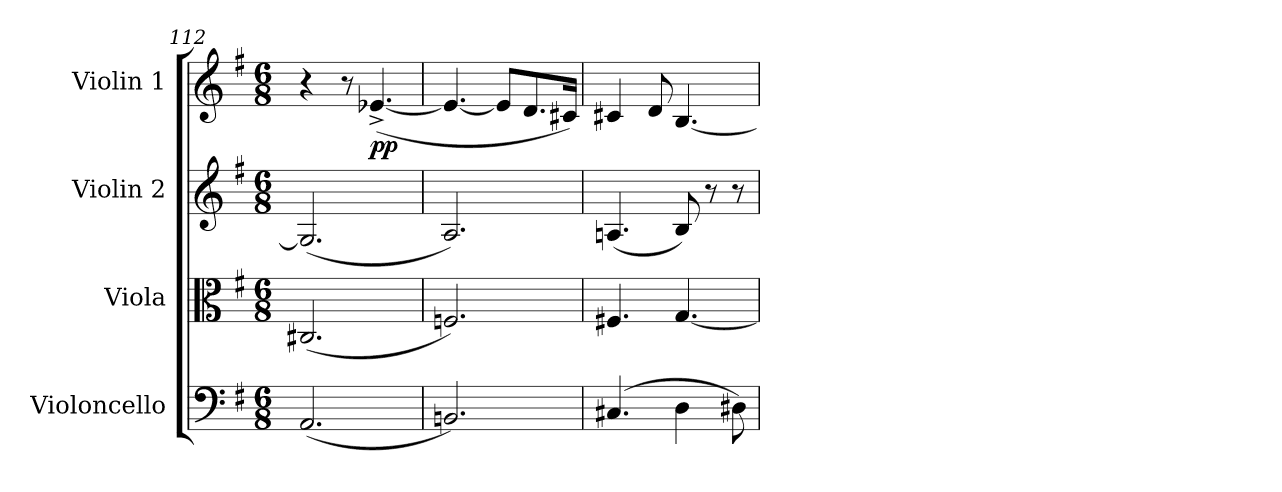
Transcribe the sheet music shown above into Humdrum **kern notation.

**kern	**kern	**kern	**kern	**dynam
*part4	*part3	*part2	*part1	*part1
*staff4	*staff3	*staff2	*staff1	*staff1
*I"Violoncello	*I"Viola	*I"Violin 2	*I"Violin 1	*
*I'Vc	*I'Vla	*I'Vln	*I'Vln	*
*clefF4	*clefC3	*clefG2	*clefG2	*
*k[f#]	*k[f#]	*k[f#]	*k[f#]	*
*M6/8	*M6/8	*M6/8	*M6/8	*
=112	=112	=112	=112	=112
(2.AA/	(2.C#X/	(2.G/]	4r	.
.	.	.	8r	.
!	!	!	!	!LO:DY:b
.	.	.	([4.e-X^/	pp
!!LO:PB:g=z
=113	=113	=113	=113	=113
2.BBn/)	2.Fn/)	2.A/)	4.e-/_	.
.	.	.	8e-/L]	.
.	.	.	8.d/	.
.	.	.	16c#X/Jk)	.
=114	=114	=114	=114	=114
(4.C#X/	4.F#X/	(4.An/	4c#X/	.
.	.	.	8d/	.
4D\	[4.G/	8B/)	[4.B/	.
.	.	8r	.	.
8D#X\)	.	8r	.	.
=	=	=	=	=
*-	*-	*-	*-	*-
